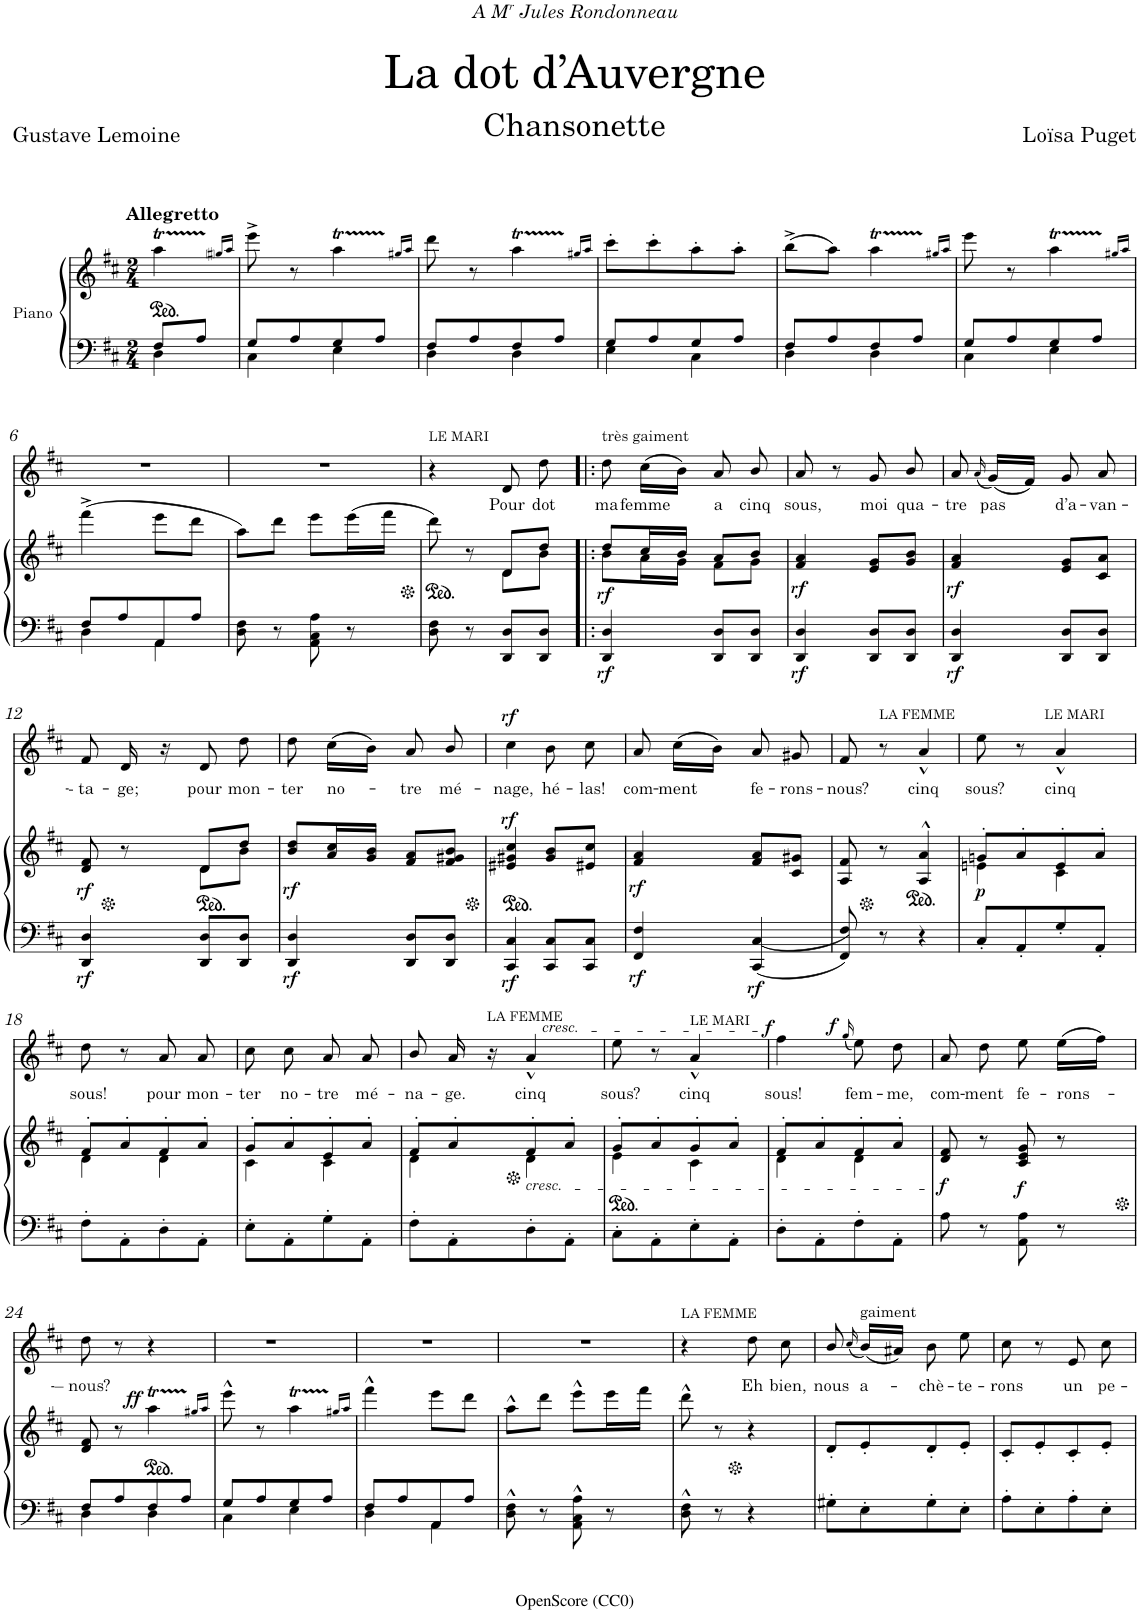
**kern	**kern	**dynam	**kern	**text	**dynam
*part2	*part2	*part2	*part1	*part1	*part1
*staff3	*staff2	*staff2/3	*staff1	*staff1	*staff1
*I"Piano	*	*	*I"Voice	*	*
*I'Pno	*	*	*	*	*
*clefF4	*clefG2	*	*clefG2	*	*
*k[f#c#]	*k[f#c#]	*	*k[f#c#]	*	*
*M2/4	*M2/4	*	*M2/4	*	*
=	=	=	=	=	=
*^	*	*	*	*	*
*	*	*ped	*	*	*	*
!	!	!	!	!LO:TX:a:B:t=Allegretto	!	!
8F#/L	4D\	4aaT\	.	4r	.	.
8A/J	.	.	.	.	.	.
.	.	16qgg#j/LL	.	.	.	.
.	.	16qaa/JJ	.	.	.	.
=1	=1	=1	=1	=1	=1	=1
8G/L	4C#\	8eee^\	.	2r	.	.
8A/	.	8r	.	.	.	.
8G/	4E\	4aaT\	.	.	.	.
8A/J	.	.	.	.	.	.
.	.	16qgg#X/LL	.	.	.	.
.	.	16qaa/JJ	.	.	.	.
=2	=2	=2	=2	=2	=2	=2
8F#/L	4D\	8ddd\	.	2r	.	.
8A/	.	8r	.	.	.	.
8F#/	4D\	4aaT\	.	.	.	.
8A/J	.	.	.	.	.	.
.	.	16qgg#X/LL	.	.	.	.
.	.	16qaa/JJ	.	.	.	.
=3	=3	=3	=3	=3	=3	=3
8G/L	4E\	8ccc#'\L	.	2r	.	.
8A/	.	8ccc#'\	.	.	.	.
8G/	4C#\	8aa'\	.	.	.	.
8A/J	.	8aa'\J	.	.	.	.
=4	=4	=4	=4	=4	=4	=4
8F#/L	4D\	(8bb^\L	.	2r	.	.
8A/	.	8aa\J)	.	.	.	.
8F#/	4D\	4aaT\	.	.	.	.
8A/J	.	.	.	.	.	.
.	.	16qgg#X/LL	.	.	.	.
.	.	16qaa/JJ	.	.	.	.
=5	=5	=5	=5	=5	=5	=5
8G/L	4C#\	8eee\	.	2r	.	.
8A/	.	8r	.	.	.	.
8G/	4E\	4aaT\	.	.	.	.
8A/J	.	.	.	.	.	.
.	.	16qgg#X/LL	.	.	.	.
.	.	16qaa/JJ	.	.	.	.
!!LO:LB:g=z
=6	=6	=6	=6	=6	=6	=6
8F#/L	4D\	(4fff#^\	.	2r	.	.
8A/	.	.	.	.	.	.
8AA/	4AA\	8eee\L	.	.	.	.
8A/J	.	8ddd\J	.	.	.	.
*v	*v	*	*	*	*	*
=7	=7	=7	=7	=7	=7
8D\ 8F#\	8aa\L)	.	2r	.	.
8r	8ddd\J	.	.	.	.
8AA\ 8C#\ 8A\	8eee\L	.	.	.	.
8r	(16eee\L	.	.	.	.
.	16fff#\JJ	.	.	.	.
=8	=8	=8	=8	=8	=8
*	*Xped	*	*	*	*
*	*ped	*	*	*	*
*	*^	*	*	*	*
!	!	!	!	!LO:TX:a:t=LE MARI	!	!
8D\ 8F#\	8ddd\)	4ryy	.	4r	.	.
8r	8r	.	.	.	.	.
!	!	!	!	!	!LO:LY:b	!
8DD/ 8D/L	8d/L	8d\L	.	8d/	Pour	.
!	!	!	!	!	!LO:LY:b	!
8DD/ 8D/J	8dd/J	8b\J	.	8dd\	dot	.
=9!|:	=9!|:	=9!|:	=9!|:	=9!|:	=9!|:	=9!|:
!	!	!	!	!LO:TX:a:t=très gaiment	!	!
!	!	!	!LO:DY:b=2	!	!LO:LY:b	!
!	!	!	!LO:DY:n=1:b	!	!	!
4DD/ 4D/	8dd/L	8b\L	rf rf	8dd\	ma	.
!	!	!	!	!	!LO:LY:b	!
.	16cc#/L	16a\L	.	(16cc#\LL	femme	.
.	16b/JJ	16g\JJ	.	16b\JJ)	.	.
!	!	!	!	!	!LO:LY:b	!
8DD/ 8D/L	8a/L	8f#\L	.	8a/	a	.
!	!	!	!	!	!LO:LY:b	!
8DD/ 8D/J	8b/J	8g\J	.	8b/	cinq	.
=10	=10	=10	=10	=10	=10	=10
!	!	!	!LO:DY:b=2	!	!LO:LY:b	!
!	!	!	!LO:DY:n=1:b	!	!	!
*	*v	*v	*	*	*	*
4DD/ 4D/	4f#/ 4a/	rf rf	8a/	sous,	.
.	.	.	8r	.	.
!	!	!	!	!LO:LY:b	!
8DD/ 8D/L	8e/ 8g/L	.	8g/	moi	.
!	!	!	!	!LO:LY:b	!
8DD/ 8D/J	8g/ 8b/J	.	8b/	qua-	.
=11	=11	=11	=11	=11	=11
!	!	!LO:DY:b=2	!	!LO:LY:b	!
!	!	!LO:DY:n=1:b	!	!	!
4DD/ 4D/	4f#/ 4a/	rf rf	8a/	-tre	.
.	.	.	(16qa/	.	.
!	!	!	!	!LO:LY:b	!
.	.	.	(16g/LL)	pas	.
.	.	.	16f#/JJ)	.	.
!	!	!	!	!LO:LY:b	!
8DD/ 8D/L	8e/ 8g/L	.	8g/	d’a-	.
!	!	!	!	!LO:LY:b	!
8DD/ 8D/J	8c#/ 8a/J	.	8a/	-van-	.
!!LO:LB:g=z
=12	=12	=12	=12	=12	=12
*	*^	*	*	*	*
!	!	!	!LO:DY:b=2	!	!LO:LY:b	!
!	!	!	!LO:DY:n=1:b	!	!	!
4DD/ 4D/	8f#/	8d/	rf rf	8f#/	-- ta-	.
*	*Xped	*	*	*	*	*
!	!	!	!	!	!LO:LY:b	!
.	8r	8ryy	.	16d/	-ge;	.
.	.	.	.	16r	.	.
*	*ped	*	*	*	*	*
!	!	!	!	!	!LO:LY:b	!
8DD/ 8D/L	8d/L	8d\L	.	8d/	pour	.
!	!	!	!	!	!LO:LY:b	!
8DD/ 8D/J	8dd/J	8b\J	.	8dd\	mon-	.
=13	=13	=13	=13	=13	=13	=13
!	!	!	!LO:DY:b=2	!	!LO:LY:b	!
!	!	!	!LO:DY:n=1:b	!	!	!
*	*v	*v	*	*	*	*
4DD/ 4D/	8b/ 8dd/L	rf rf	8dd\	-ter	.
!	!	!	!	!LO:LY:b	!
.	16a/ 16cc#/L	.	(16cc#\LL	no-	.
.	16g/ 16b/JJ	.	16b\JJ)	.	.
!	!	!	!	!LO:LY:b	!
8DD/ 8D/L	8f#/ 8a/L	.	8a/	-tre	.
!	!	!	!	!LO:LY:b	!
8DD/ 8D/J	8f#/ 8g#X/ 8b/J	.	8b/	mé-	.
=14	=14	=14	=14	=14	=14
*	*Xped	*	*	*	*
*	*ped	*	*	*	*
!	!	!LO:DY:b=2	!	!LO:LY:b	!
!	!	!LO:DY:n=1:a	!	!	!LO:DY:a
4CC#/ 4C#/	4e#X/ 4g#X/ 4cc#/	rf rf	4cc#\	-nage,	rf
!	!	!	!	!LO:LY:b	!
8CC#/ 8C#/L	8g#/ 8b/L	.	8b\	hé-	.
!	!	!	!	!LO:LY:b	!
8CC#/ 8C#/J	8e#X/ 8cc#/J	.	8cc#\	-las!	.
=15	=15	=15	=15	=15	=15
!	!	!LO:DY:b=2	!	!LO:LY:b	!
!	!	!LO:DY:n=1:b	!	!	!
4FF#/ 4F#/	4f#/ 4a/	rf rf	8a/	com-	.
!	!	!	!	!LO:LY:b	!
.	.	.	(16cc#\LL	-ment	.
.	.	.	16b\JJ)	.	.
!	!	!LO:DY:n=2:b=2	!	!LO:LY:b	!
4CC#/ 4C#/	8f#/ 8a/L	rf	8a/	fe-	.
!	!	!	!	!LO:LY:b	!
.	8c#/ 8g#X/J	.	8g#X/	-rons-	.
=16	=16	=16	=16	=16	=16
!	!	!	!	!LO:LY:b	!
8FF#/ 8F#/	8A/ 8f#/	.	8f#/	-nous?	.
*	*Xped	*	*	*	*
!	!	!	!LO:TX:a:t=LA FEMME	!	!
8r	8r	.	8r	.	.
*	*ped	*	*	*	*
!	!	!	!	!LO:LY:b	!
4r	4A/^^ 4a/^^	.	4a^^/	cinq	.
=17	=17	=17	=17	=17	=17
*	*^	*	*	*	*
!	!	!	!LO:DY:b	!	!LO:LY:b	!
8C#'/L	8gn'/L	4en\	p	8ee\	sous?	.
8AA'/	8a'/	.	.	8r	.	.
!	!	!	!	!LO:TX:a:t=LE MARI	!	!
!	!	!	!	!	!LO:LY:b	!
8G'/	8e'/	4c#\	.	4a^^/	cinq	.
8AA'/J	8a'/J	.	.	.	.	.
!!LO:LB:g=z
=18	=18	=18	=18	=18	=18	=18
!	!	!	!	!	!LO:LY:b	!
8F#'\L	8f#'/L	4d\	.	8dd\	sous!	.
8AA'\	8a'/	.	.	8r	.	.
!	!	!	!	!	!LO:LY:b	!
8D'\	8f#'/	4d\	.	8a/	pour	.
!	!	!	!	!	!LO:LY:b	!
8AA'\J	8a'/J	.	.	8a/	mon-	.
=19	=19	=19	=19	=19	=19	=19
!	!	!	!	!	!LO:LY:b	!
8E'\L	8g'/L	4c#\	.	8cc#\	-ter	.
!	!	!	!	!	!LO:LY:b	!
8AA'\	8a'/	.	.	8cc#\	no-	.
!	!	!	!	!	!LO:LY:b	!
8G'\	8e'/	4c#\	.	8a/	-tre	.
!	!	!	!	!	!LO:LY:b	!
8AA'\J	8a'/J	.	.	8a/	mé-	.
=20	=20	=20	=20	=20	=20	=20
!	!	!	!	!	!LO:LY:b	!
8F#'\L	8f#'/L	4d\	.	8b/	-na-	.
!	!	!	!	!	!LO:LY:b	!
8AA'\	8a'/	.	.	16a/	-ge.	.
!	!	!	!	!LO:TX:a:t=LA FEMME	!	!
.	.	.	.	16r	.	.
*	*Xped	*	*	*	*	*
!	!	!	!	!LO:TX:a:i:t=cresc.	!	!
!	!LO:TX:b:i:t=cresc.	!	!	!	!	!
!	!	!	!	!	!LO:LY:b	!
8D'\	8f#'/	4d\	.	4a^^/	cinq	.
8AA'\J	8a'/J	.	.	.	.	.
=21	=21	=21	=21	=21	=21	=21
*	*ped	*	*	*	*	*
!	!	!	!	!	!LO:LY:b	!
8C#'\L	8g'/L	4e\	.	8ee\	sous?	.
8AA'\	8a'/	.	.	8r	.	.
!	!	!	!	!LO:TX:a:t=LE MARI	!	!
!	!	!	!	!	!LO:LY:b	!
8E'\	8g'/	4c#\	.	4a^^/	cinq	.
8AA'\J	8a'/J	.	.	.	.	.
=22	=22	=22	=22	=22	=22	=22
!	!	!	!	!	!LO:LY:b	!LO:DY:a
8D'\L	8f#'/L	4d\	.	4ff#\	sous!	f
8AA'\	8a'/	.	.	.	.	.
.	.	.	.	(16qgg/	.	.
!	!	!	!	!	!LO:LY:b	!LO:DY:a
8F#'\	8f#'/	4d\	.	8ee\)	fem-	f
!	!	!	!	!	!LO:LY:b	!
8AA'\J	8a'/J	.	.	8dd\	-me,	.
*	*v	*v	*	*	*	*
=23	=23	=23	=23	=23	=23
!	!	!LO:DY:b	!	!LO:LY:b	!
8A\	8d/ 8f#/	f	8a/	com-	.
!	!	!	!	!LO:LY:b	!
8r	8r	.	8dd\	-ment	.
!	!	!LO:DY:b	!	!LO:LY:b	!
8AA\ 8A\	8c#/ 8e/ 8g/	f	8ee\	fe-	.
!	!	!	!	!LO:LY:b	!
8r	8r	.	(16ee\LL	-rons-	.
.	.	.	16ff#\JJ)	.	.
!!LO:LB:g=z
=24	=24	=24	=24	=24	=24
*^	*	*	*	*	*
*	*	*Xped	*	*	*	*
!	!	!	!	!	!LO:LY:b	!
8F#/L	4D\	8d/ 8f#/	.	8dd\	-– nous?	.
8A/	.	8r	.	8r	.	.
*	*	*ped	*	*	*	*
!	!	!	!LO:DY:a	!	!	!
8F#/	4D\	4aaT\	ff	4r	.	.
8A/J	.	.	.	.	.	.
.	.	16qgg#X/LL	.	.	.	.
.	.	16qaa/JJ	.	.	.	.
=25	=25	=25	=25	=25	=25	=25
8G/L	4C#\	8eee^^\	.	2r	.	.
8A/	.	8r	.	.	.	.
8G/	4E\	4aaT\	.	.	.	.
8A/J	.	.	.	.	.	.
.	.	16qgg#X/LL	.	.	.	.
.	.	16qaa/JJ	.	.	.	.
=26	=26	=26	=26	=26	=26	=26
8F#/L	4D\	4fff#^^\	.	2r	.	.
8A/	.	.	.	.	.	.
8AA/	4AA\	8eee\L	.	.	.	.
8A/J	.	8ddd\J	.	.	.	.
*v	*v	*	*	*	*	*
=27	=27	=27	=27	=27	=27
8D\^^ 8F#\^^	8aa^^\L	.	2r	.	.
8r	8ddd\J	.	.	.	.
8AA\^^ 8C#\^^ 8A\^^	8eee^^\L	.	.	.	.
8r	16eee\L	.	.	.	.
.	16fff#\JJ	.	.	.	.
=28	=28	=28	=28	=28	=28
!	!	!	!LO:TX:a:t=LA FEMME	!	!
8D\^^ 8F#\^^	8ddd^^\	.	4r	.	.
8r	8r	.	.	.	.
*	*Xped	*	*	*	*
!	!	!	!	!LO:LY:b	!
4r	4r	.	8dd\	Eh	.
!	!	!	!	!LO:LY:b	!
.	.	.	8cc#\	bien,	.
=29	=29	=29	=29	=29	=29
!	!	!	!	!LO:LY:b	!
8G#X'\L	8d'/L	.	8b/	nous	.
.	.	.	(16qcc#/	.	.
!	!	!	!LO:TX:a:t=gaiment	!	!
!	!	!	!	!LO:LY:b	!
8E'\	8e'/	.	(16b/LL)	a-	.
.	.	.	16a#X/JJ)	.	.
!	!	!	!	!LO:LY:b	!
8G#'\	8d'/	.	8b\	-chè-	.
!	!	!	!	!LO:LY:b	!
8E'\J	8e'/J	.	8ee\	-te-	.
=30	=30	=30	=30	=30	=30
!	!	!	!	!LO:LY:b	!
8A'\L	8c#'/L	.	8cc#\	-rons	.
8E'\	8e'/	.	8r	.	.
!	!	!	!	!LO:LY:b	!
8A'\	8c#'/	.	8e/	un	.
!	!	!	!	!LO:LY:b	!
8E'\J	8e'/J	.	8cc#\	pe-	.
=	=	=	=	=	=
*-	*-	*-	*-	*-	*-
